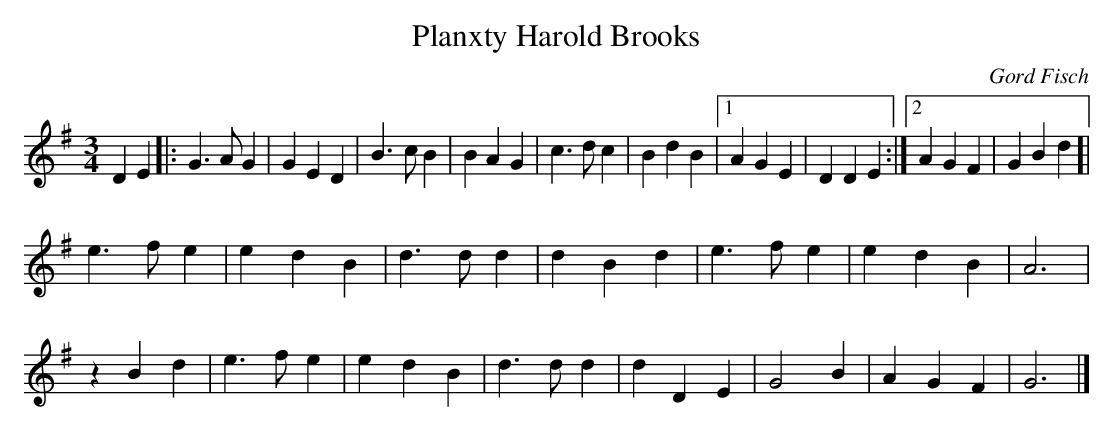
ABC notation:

X:1
T:Planxty Harold Brooks
C:Gord Fisch
M:3/4
L:1/4
K:G
D E |: G3/2A/2G |GED |B3/2c/2B | BAG | c3/2d/2c | BdB |1 AGE | DDE:|2 AGF | GBd [|
e3/2f/2e | edB | d3/2d/2d | dBd | e3/2f/2e | edB | A3 |
zBd | e3/2f/2e | edB | d3/2d/2d | dDE | G2B | AGF | G3 |]
